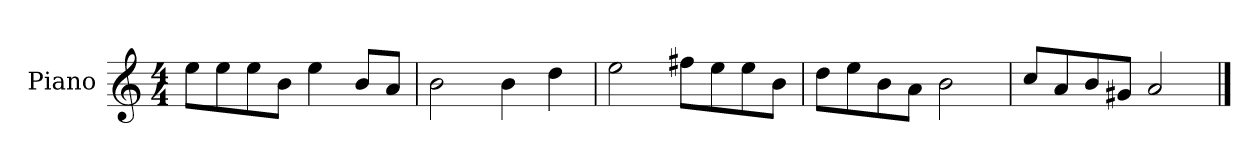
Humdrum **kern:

**kern
*part1
*staff1
*I"Piano
*I'P-no
*clefG2
*k[]
*M4/4
*MM90
=1
8ee\L
8ee\
8ee\
8b\J
4ee\
8b/L
8a/J
=2
2b\
4b\
4dd\
=3
2ee\
8ff#X\L
8ee\
8ee\
8b\J
=4
8dd\L
8ee\
8b\
8a\J
2b\
=5
8cc/L
8a/
8b/
8g#X/J
2a/
==
*-
